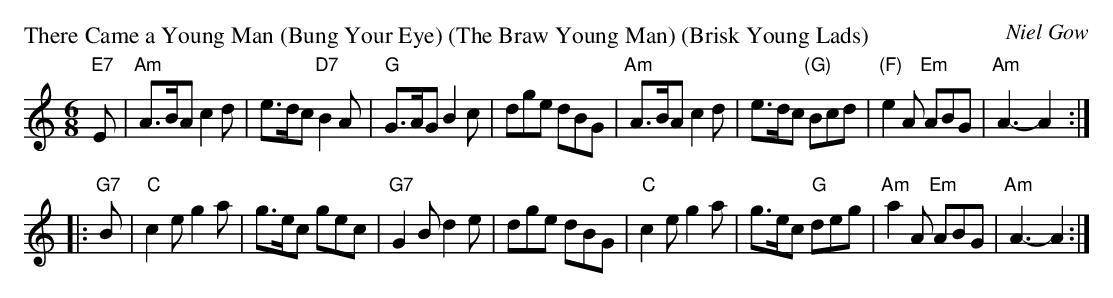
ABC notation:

X:1
P: There Came a Young Man (Bung Your Eye) (The Braw Young Man) (Brisk Young Lads)
C: Niel Gow
M: 6/8
L: 1/8
K: Am
"E7"E \
| "Am"A>BA c2d | e>dc "D7"B2A | "G"G>AG B2c | dge dBG \
| "Am"A>BA c2d | e>dc "(G)"Bcd | "(F)"e2A "Em"ABG | "Am"A3- A2 :|
|:"G7"B \
| "C"c2e g2a | g>ec gec | "G7"G2B d2e | dge dBG \
| "C"c2e g2a | g>ec "G"deg | "Am"a2A "Em"ABG | "Am"A3- A2 :|
